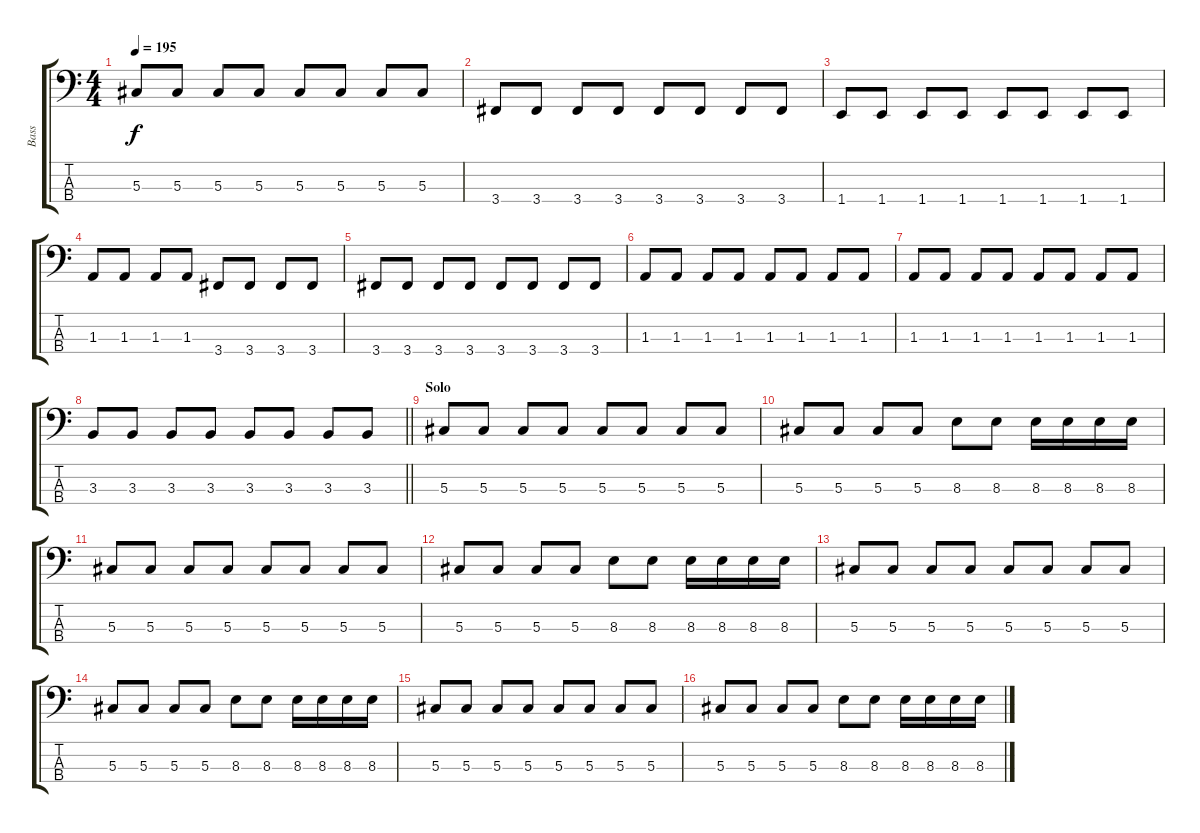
\track ("Bass" "Bass") {instrument electricbasspick}
\staff {score tabs}
\tuning (Gb2 Db2 Ab1 Eb1) {hide}
\ts (4 4)
\tempo 195
\clef f4
\ks c
5.3.8{dy f} 5.3.8 5.3.8 5.3.8 5.3.8 5.3.8 5.3.8 5.3.8 |
3.4.8 3.4.8 3.4.8 3.4.8 3.4.8 3.4.8 3.4.8 3.4.8 |
1.4.8 1.4.8 1.4.8 1.4.8 1.4.8 1.4.8 1.4.8 1.4.8 |
1.3.8 1.3.8 1.3.8 1.3.8 3.4.8 3.4.8 3.4.8 3.4.8 |
3.4.8 3.4.8 3.4.8 3.4.8 3.4.8 3.4.8 3.4.8 3.4.8 |
1.3.8 1.3.8 1.3.8 1.3.8 1.3.8 1.3.8 1.3.8 1.3.8 |
1.3.8 1.3.8 1.3.8 1.3.8 1.3.8 1.3.8 1.3.8 1.3.8 |
\barLineRight lightlight
3.3.8 3.3.8 3.3.8 3.3.8 3.3.8 3.3.8 3.3.8 3.3.8 |
\section ("" "Solo")
5.3.8 5.3.8 5.3.8 5.3.8 5.3.8 5.3.8 5.3.8 5.3.8 |
5.3.8 5.3.8 5.3.8 5.3.8 8.3.8 8.3.8 8.3.16 8.3.16 8.3.16 8.3.16 |
5.3.8 5.3.8 5.3.8 5.3.8 5.3.8 5.3.8 5.3.8 5.3.8 |
5.3.8 5.3.8 5.3.8 5.3.8 8.3.8 8.3.8 8.3.16 8.3.16 8.3.16 8.3.16 |
5.3.8 5.3.8 5.3.8 5.3.8 5.3.8 5.3.8 5.3.8 5.3.8 |
5.3.8 5.3.8 5.3.8 5.3.8 8.3.8 8.3.8 8.3.16 8.3.16 8.3.16 8.3.16 |
5.3.8 5.3.8 5.3.8 5.3.8 5.3.8 5.3.8 5.3.8 5.3.8 |
5.3.8 5.3.8 5.3.8 5.3.8 8.3.8 8.3.8 8.3.16 8.3.16 8.3.16 8.3.16
